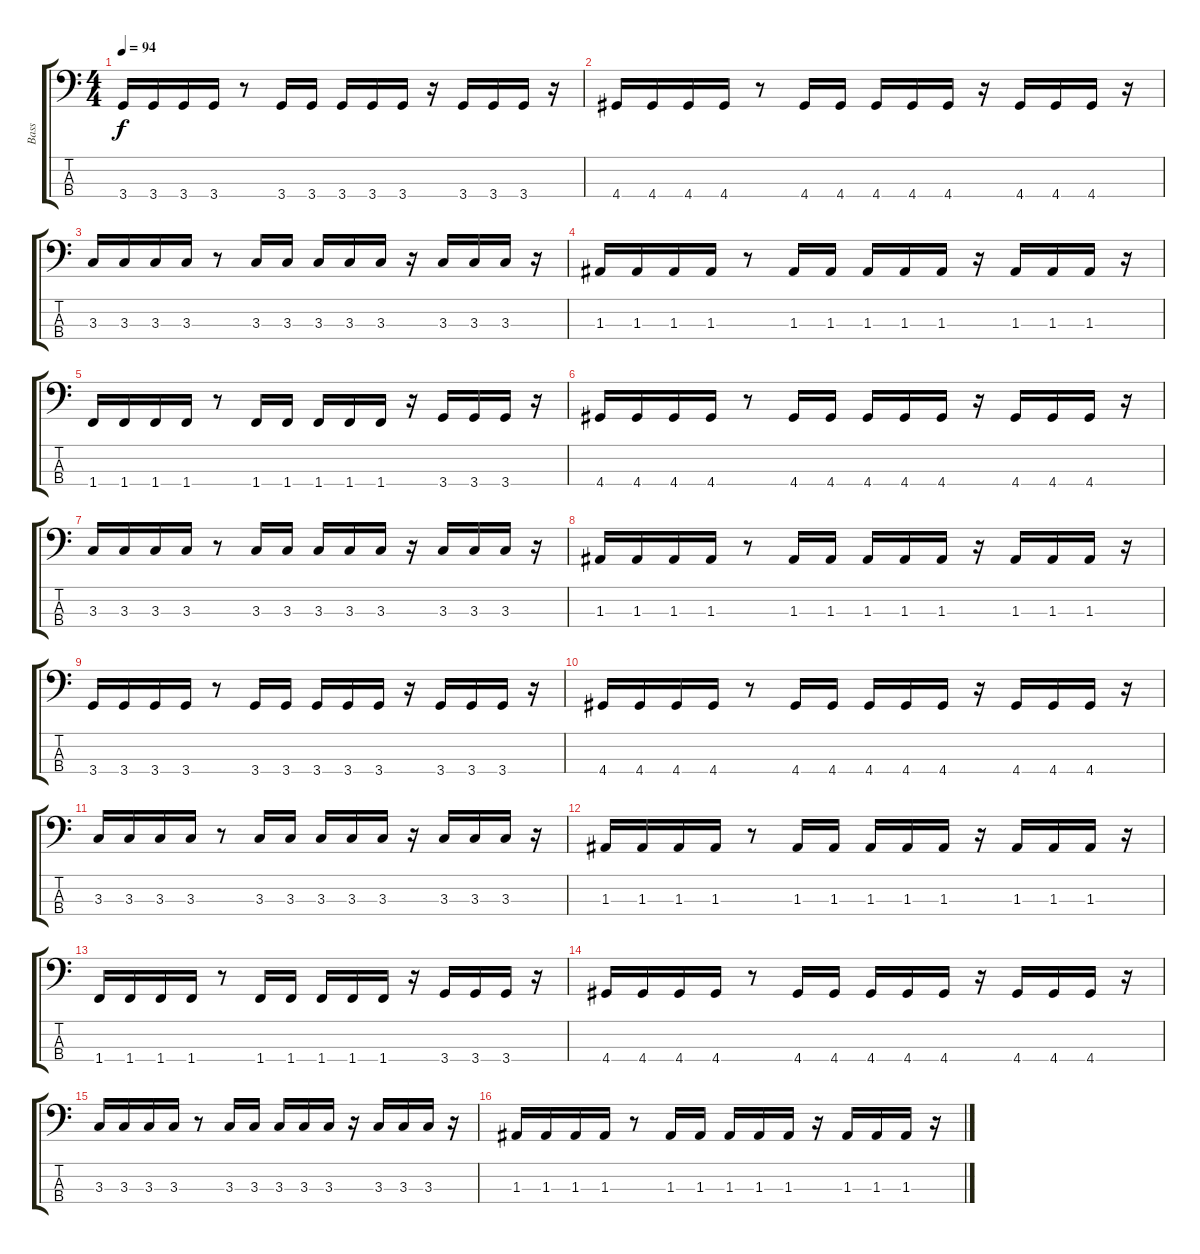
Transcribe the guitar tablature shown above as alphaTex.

\track ("Bass" "Bass") {instrument electricbassfinger}
\staff {score tabs}
\tuning (G2 D2 A1 E1) {hide}
\ts (4 4)
\tempo 94
\clef f4
\ks c
3.4.16{dy f} 3.4.16 3.4.16 3.4.16 r.8 3.4.16 3.4.16 3.4.16 3.4.16 3.4.16 r.16 3.4.16 3.4.16 3.4.16 r.16 |
4.4.16 4.4.16 4.4.16 4.4.16 r.8 4.4.16 4.4.16 4.4.16 4.4.16 4.4.16 r.16 4.4.16 4.4.16 4.4.16 r.16 |
3.3.16 3.3.16 3.3.16 3.3.16 r.8 3.3.16 3.3.16 3.3.16 3.3.16 3.3.16 r.16 3.3.16 3.3.16 3.3.16 r.16 |
1.3.16 1.3.16 1.3.16 1.3.16 r.8 1.3.16 1.3.16 1.3.16 1.3.16 1.3.16 r.16 1.3.16 1.3.16 1.3.16 r.16 |
1.4.16 1.4.16 1.4.16 1.4.16 r.8 1.4.16 1.4.16 1.4.16 1.4.16 1.4.16 r.16 3.4.16 3.4.16 3.4.16 r.16 |
4.4.16 4.4.16 4.4.16 4.4.16 r.8 4.4.16 4.4.16 4.4.16 4.4.16 4.4.16 r.16 4.4.16 4.4.16 4.4.16 r.16 |
3.3.16 3.3.16 3.3.16 3.3.16 r.8 3.3.16 3.3.16 3.3.16 3.3.16 3.3.16 r.16 3.3.16 3.3.16 3.3.16 r.16 |
1.3.16 1.3.16 1.3.16 1.3.16 r.8 1.3.16 1.3.16 1.3.16 1.3.16 1.3.16 r.16 1.3.16 1.3.16 1.3.16 r.16 |
3.4.16 3.4.16 3.4.16 3.4.16 r.8 3.4.16 3.4.16 3.4.16 3.4.16 3.4.16 r.16 3.4.16 3.4.16 3.4.16 r.16 |
4.4.16 4.4.16 4.4.16 4.4.16 r.8 4.4.16 4.4.16 4.4.16 4.4.16 4.4.16 r.16 4.4.16 4.4.16 4.4.16 r.16 |
3.3.16 3.3.16 3.3.16 3.3.16 r.8 3.3.16 3.3.16 3.3.16 3.3.16 3.3.16 r.16 3.3.16 3.3.16 3.3.16 r.16 |
1.3.16 1.3.16 1.3.16 1.3.16 r.8 1.3.16 1.3.16 1.3.16 1.3.16 1.3.16 r.16 1.3.16 1.3.16 1.3.16 r.16 |
1.4.16 1.4.16 1.4.16 1.4.16 r.8 1.4.16 1.4.16 1.4.16 1.4.16 1.4.16 r.16 3.4.16 3.4.16 3.4.16 r.16 |
4.4.16 4.4.16 4.4.16 4.4.16 r.8 4.4.16 4.4.16 4.4.16 4.4.16 4.4.16 r.16 4.4.16 4.4.16 4.4.16 r.16 |
3.3.16 3.3.16 3.3.16 3.3.16 r.8 3.3.16 3.3.16 3.3.16 3.3.16 3.3.16 r.16 3.3.16 3.3.16 3.3.16 r.16 |
1.3.16 1.3.16 1.3.16 1.3.16 r.8 1.3.16 1.3.16 1.3.16 1.3.16 1.3.16 r.16 1.3.16 1.3.16 1.3.16 r.16
